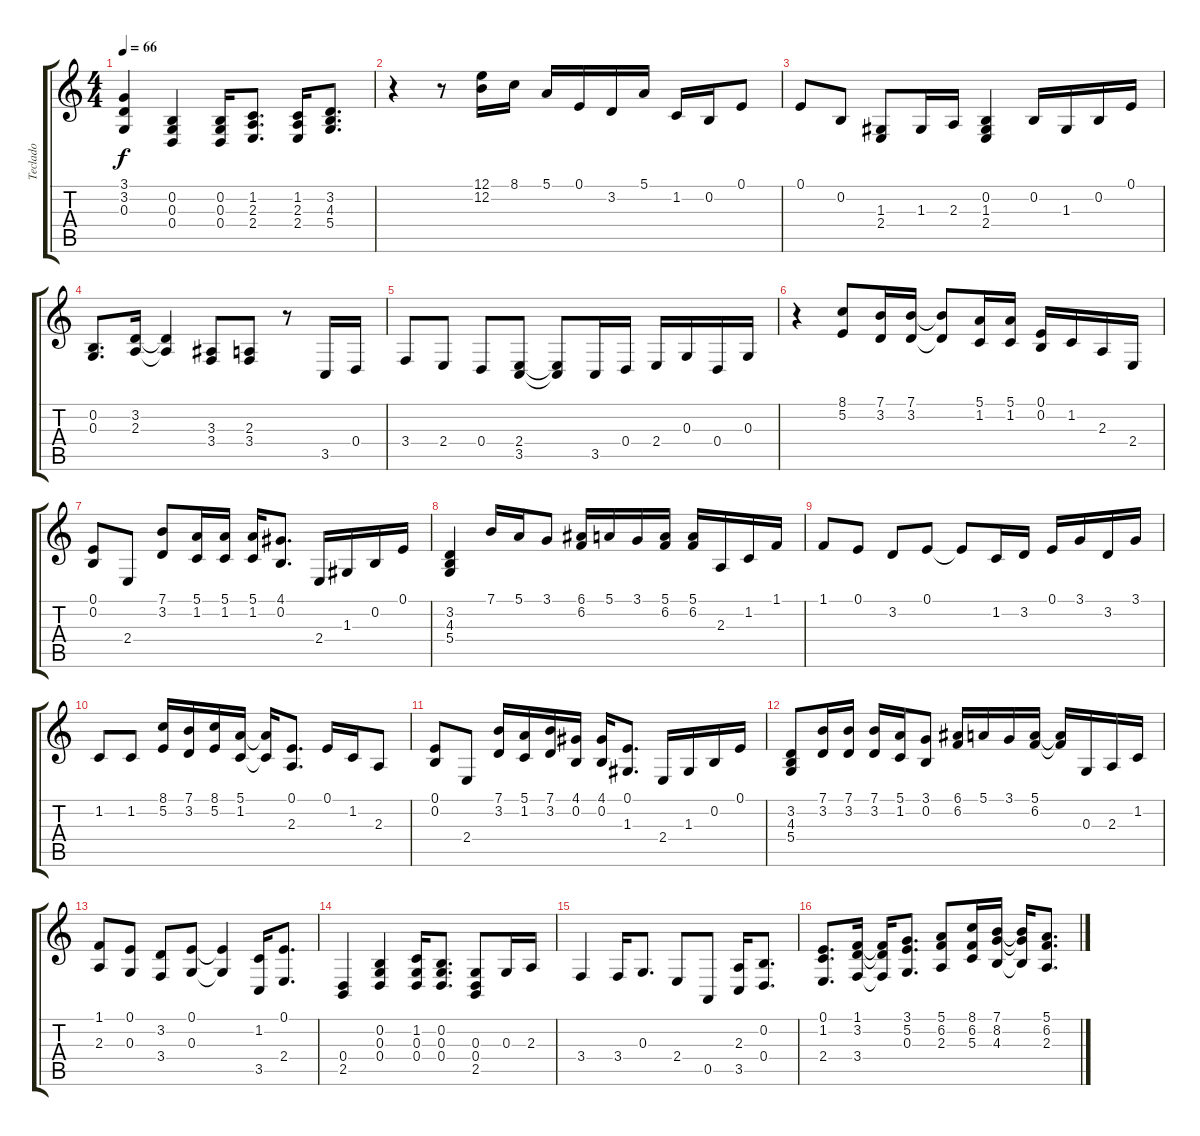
\track ("Teclado" "Teclado") {instrument acousticgrandpiano}
\staff {score tabs}
\tuning (E4 B3 G3 D3 A2 E2) {hide}
\ts (4 4)
\tempo 66
\clef g2
\ks c
(3.1 3.2 0.3).4{dy f} (0.2 0.3 0.4).4 (0.2 0.3 0.4).16 (1.2 2.3 2.4).8{d} (1.2 2.3 2.4).16 (3.2 4.3 5.4).8{d} |
r.4 r.8 (12.1 12.2).16 8.1.16 5.1.16 0.1.16 3.2.16 5.1.16 1.2.16 0.2.16 0.1.8 |
0.1.8 0.2.8 (1.3 2.4).8 1.3.16 2.3.16 (0.2 1.3 2.4).4 0.2.16 1.3.16 0.2.16 0.1.16 |
(0.2 0.3).8{d} (3.2 2.3).16 (3.2{t} 2.3{t}).4 (3.3 3.4).8 (2.3 3.4).8 r.8 3.5.16 0.4.16 |
3.4.8 2.4.8 0.4.8 (2.4 3.5).8 (2.4{t} 3.5{t}).8 3.5.16 0.4.16 2.4.16 0.3.16 0.4.16 0.3.16 |
r.4 (8.1 5.2).8 (7.1 3.2).16 (7.1 3.2).16 (7.1{t} 3.2{t}).8 (5.1 1.2).16 (5.1 1.2).16 (0.1 0.2).16 1.2.16 2.3.16 2.4.16 |
(0.1 0.2).8 2.4.8 (7.1 3.2).8 (5.1 1.2).16 (5.1 1.2).16 (5.1 1.2).16 (4.1 0.2).8{d} 2.4.16 1.3.16 0.2.16 0.1.16 |
(3.2 4.3 5.4).4 7.1.16 5.1.16 3.1.8 (6.1 6.2).16 5.1.16 3.1.16 (5.1 6.2).16 (5.1 6.2).16 2.3.16 1.2.16 1.1.16 |
1.1.8 0.1.8 3.2.8 0.1.8 0.1{t}.8 1.2.16 3.2.16 0.1.16 3.1.16 3.2.16 3.1.16 |
1.2.8 1.2.8 (8.1 5.2).16 (7.1 3.2).16 (8.1 5.2).16 (5.1 1.2).16 (5.1{t} 1.2{t}).16 (0.1 2.3).8{d} 0.1.16 1.2.16 2.3.8 |
(0.1 0.2).8 2.4.8 (7.1 3.2).16 (5.1 1.2).16 (7.1 3.2).16 (4.1 0.2).16 (4.1 0.2).16 (0.1 1.3).8{d} 2.4.16 1.3.16 0.2.16 0.1.16 |
(3.2 4.3 5.4).8 (7.1 3.2).16 (7.1 3.2).16 (7.1 3.2).16 (5.1 1.2).16 (3.1 0.2).8 (6.1 6.2).16 5.1.16 3.1.16 (5.1 6.2).16 (5.1{t} 6.2{t}).16 0.3.16 2.3.16 1.2.16 |
(1.1 2.3).8 (0.1 0.3).8 (3.2 3.4).8 (0.1 0.3).8 (0.1{t} 0.3{t}).4 (1.2 3.5).16 (0.1 2.4).8{d} |
(0.4 2.5).4 (0.2 0.3 0.4).4 (1.2 0.3 0.4).16 (0.2 0.3 0.4).8{d} (0.3 0.4 2.5).8 0.3.16 2.3.16 |
3.4.4 3.4.16 0.3.8{d} 2.4.8 0.5.8 (2.3 3.5).16 (0.2 0.4).8{d} |
(0.1 1.2 2.4).8{d} (1.1 3.2 3.4).16 (1.1{t} 3.2{t} 3.4{t}).16 (3.1 5.2 0.3).8{d} (5.1 6.2 2.3).8 (8.1 6.2 5.3).16 (7.1 8.2 4.3).16 (7.1{t} 8.2{t} 4.3{t}).16 (5.1 6.2 2.3).8{d}
